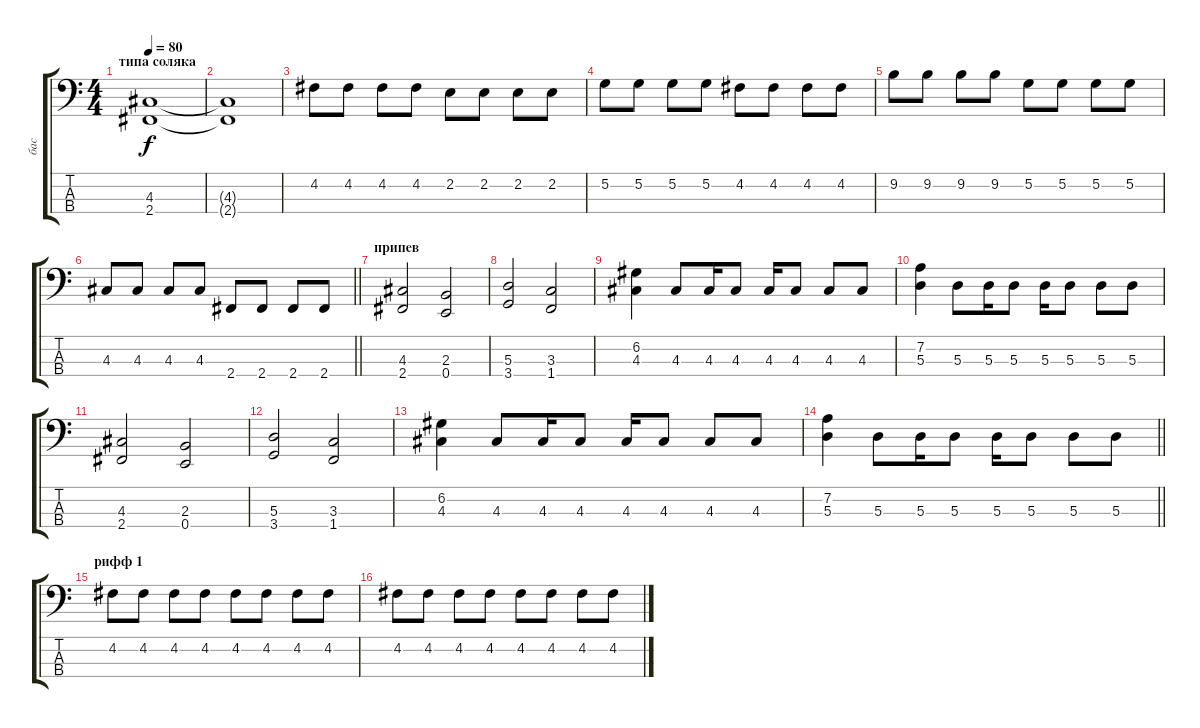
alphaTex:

\track ("бас" "бас") {instrument electricbassfinger}
\staff {score tabs}
\tuning (G2 D2 A1 E1) {hide}
\ts (4 4)
\section ("" "типа соляка")
\tempo 80
\clef f4
\ks c
(4.3 2.4).1{dy f} |
(4.3{t} 2.4{t}).1 |
4.2.8 4.2.8 4.2.8 4.2.8 2.2.8 2.2.8 2.2.8 2.2.8 |
5.2.8 5.2.8 5.2.8 5.2.8 4.2.8 4.2.8 4.2.8 4.2.8 |
9.2.8 9.2.8 9.2.8 9.2.8 5.2.8 5.2.8 5.2.8 5.2.8 |
\barLineRight lightlight
4.3.8 4.3.8 4.3.8 4.3.8 2.4.8 2.4.8 2.4.8 2.4.8 |
\section ("" "припев")
(4.3 2.4).2 (2.3 0.4).2 |
(5.3 3.4).2 (3.3 1.4).2 |
(6.2 4.3).4 4.3.8 4.3.16 4.3.8 4.3.16 4.3.8 4.3.8 4.3.8 |
(7.2 5.3).4 5.3.8 5.3.16 5.3.8 5.3.16 5.3.8 5.3.8 5.3.8 |
(4.3 2.4).2 (2.3 0.4).2 |
(5.3 3.4).2 (3.3 1.4).2 |
(6.2 4.3).4 4.3.8 4.3.16 4.3.8 4.3.16 4.3.8 4.3.8 4.3.8 |
\barLineRight lightlight
(7.2 5.3).4 5.3.8 5.3.16 5.3.8 5.3.16 5.3.8 5.3.8 5.3.8 |
\section ("" "рифф 1")
4.2.8 4.2.8 4.2.8 4.2.8 4.2.8 4.2.8 4.2.8 4.2.8 |
4.2.8 4.2.8 4.2.8 4.2.8 4.2.8 4.2.8 4.2.8 4.2.8
